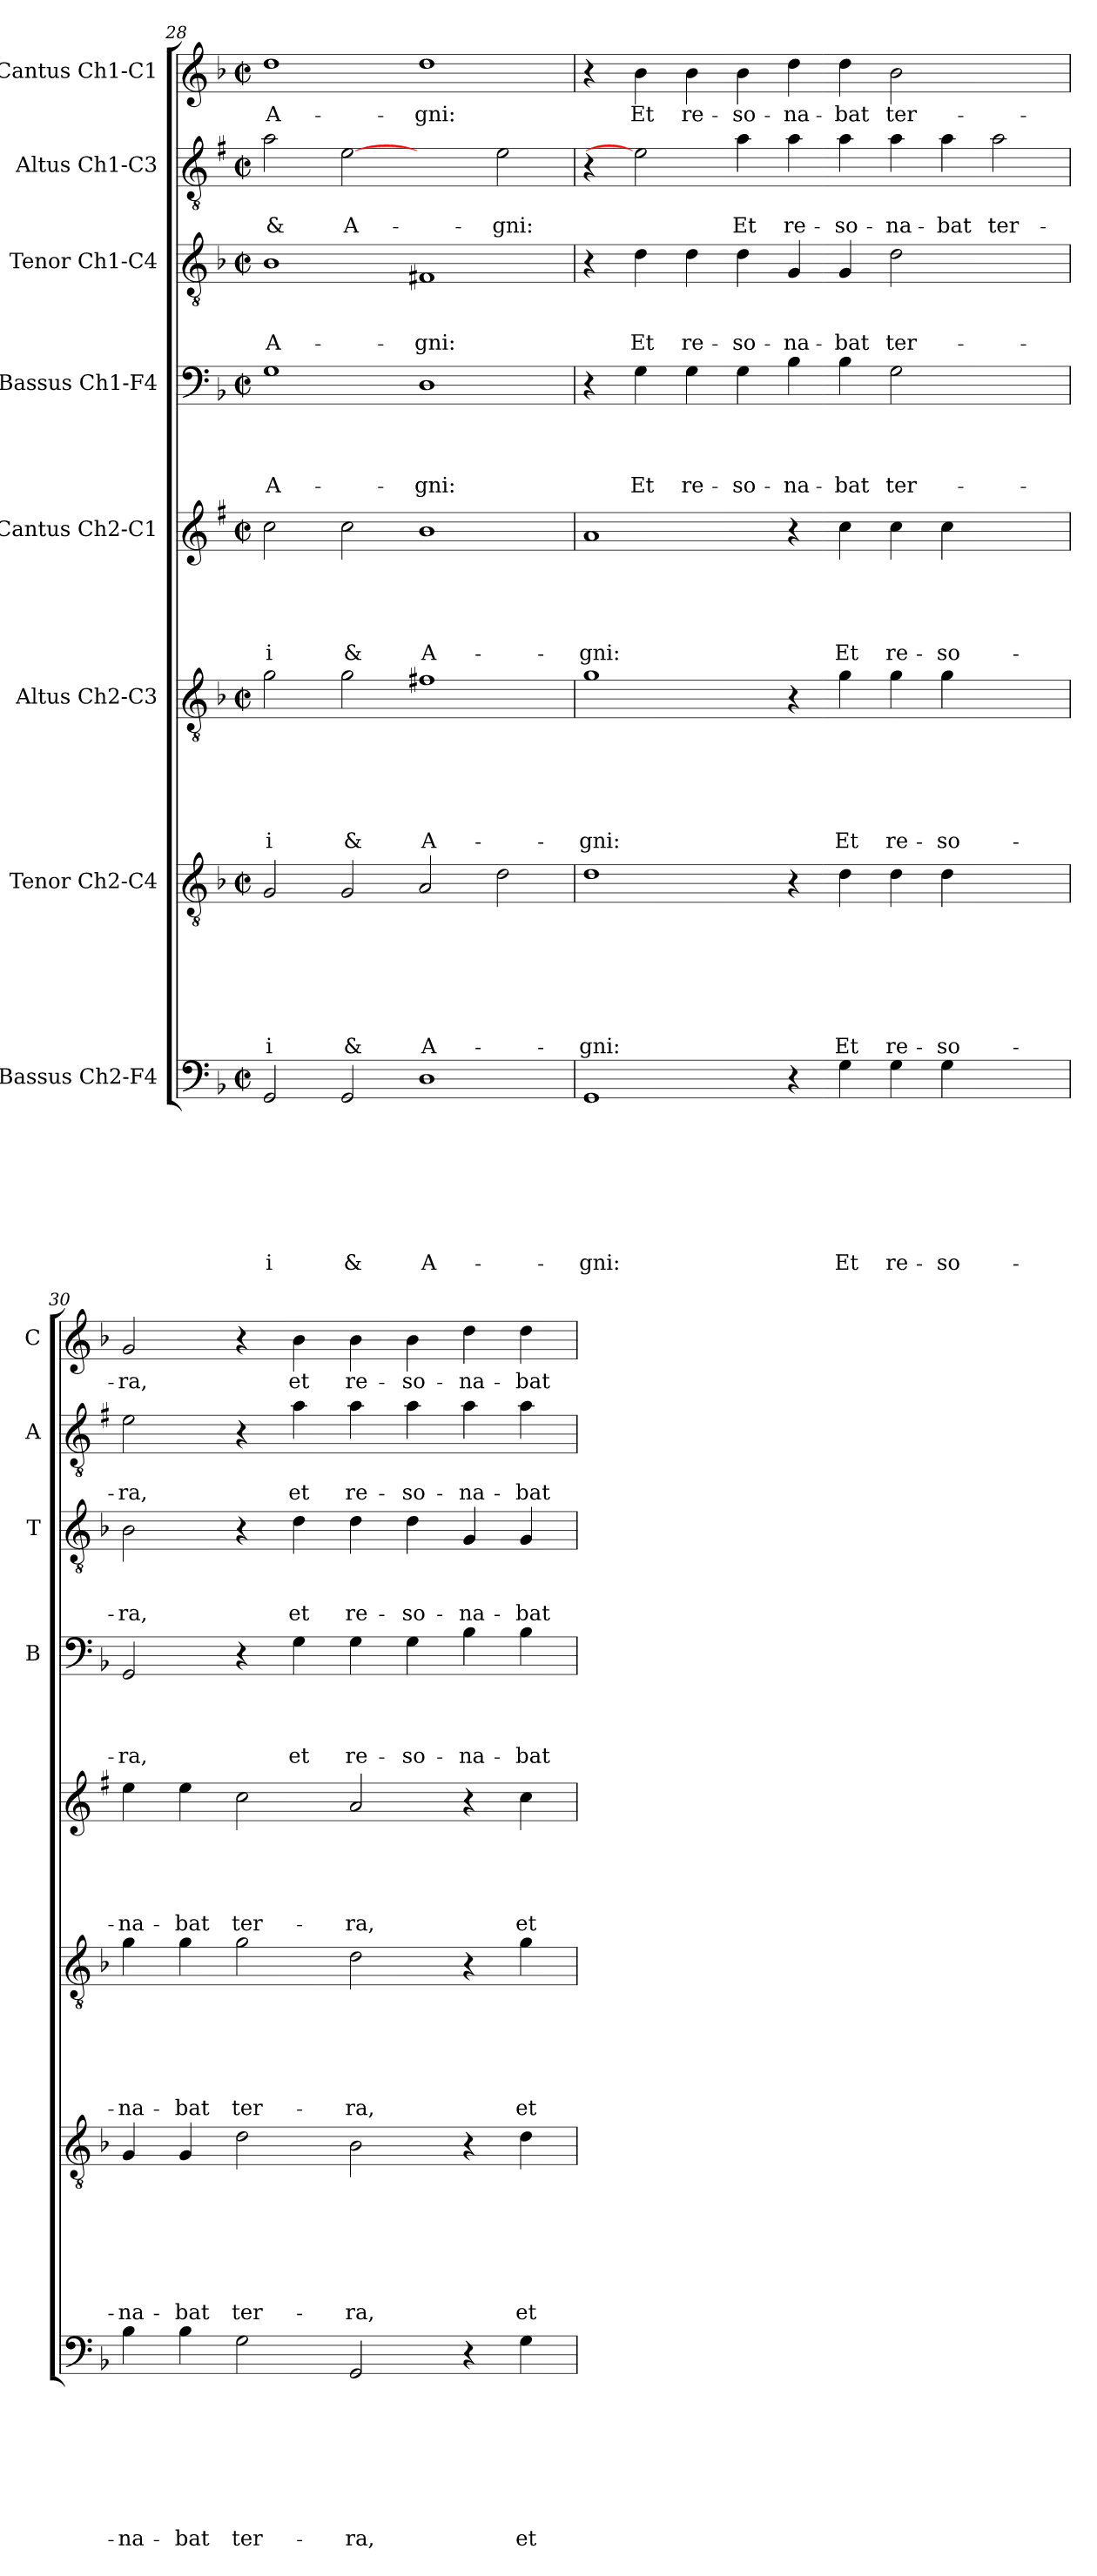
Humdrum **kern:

**kern	**text	**text	**text	**text	**text	**text	**text	**text	**kern	**text	**text	**text	**text	**text	**text	**text	**kern	**text	**text	**text	**text	**text	**text	**kern	**text	**text	**text	**text	**text	**kern	**text	**text	**text	**text	**kern	**text	**text	**text	**kern	**text	**text	**kern	**text
*part8	*part8	*part8	*part8	*part8	*part8	*part8	*part8	*part8	*part7	*part7	*part7	*part7	*part7	*part7	*part7	*part7	*part6	*part6	*part6	*part6	*part6	*part6	*part6	*part5	*part5	*part5	*part5	*part5	*part5	*part4	*part4	*part4	*part4	*part4	*part3	*part3	*part3	*part3	*part2	*part2	*part2	*part1	*part1
*staff8	*staff8	*staff8	*staff8	*staff8	*staff8	*staff8	*staff8	*staff8	*staff7	*staff7	*staff7	*staff7	*staff7	*staff7	*staff7	*staff7	*staff6	*staff6	*staff6	*staff6	*staff6	*staff6	*staff6	*staff5	*staff5	*staff5	*staff5	*staff5	*staff5	*staff4	*staff4	*staff4	*staff4	*staff4	*staff3	*staff3	*staff3	*staff3	*staff2	*staff2	*staff2	*staff1	*staff1
*I"Bassus Ch2-F4	*	*	*	*	*	*	*	*	*I"Tenor Ch2-C4	*	*	*	*	*	*	*	*I"Altus Ch2-C3	*	*	*	*	*	*	*I"Cantus Ch2-C1	*	*	*	*	*	*I"Bassus Ch1-F4	*	*	*	*	*I"Tenor Ch1-C4	*	*	*	*I"Altus Ch1-C3	*	*	*I"Cantus Ch1-C1	*
*	*	*	*	*	*	*	*	*	*	*	*	*	*	*	*	*	*	*	*	*	*	*	*	*	*	*	*	*	*	*I'B	*	*	*	*	*I'T	*	*	*	*I'A	*	*	*I'C	*
*clefF4	*	*	*	*	*	*	*	*	*clefGv2	*	*	*	*	*	*	*	*clefGv2	*	*	*	*	*	*	*clefG2	*	*	*	*	*	*clefF4	*	*	*	*	*clefGv2	*	*	*	*clefGv2	*	*	*clefG2	*
*	*	*	*	*	*	*	*	*	*	*	*	*	*	*	*	*	*	*	*	*	*	*	*	*ITrd1c2	*	*	*	*	*	*	*	*	*	*	*	*	*	*	*ITrd1c2	*	*	*	*
*k[b-]	*	*	*	*	*	*	*	*	*k[b-]	*	*	*	*	*	*	*	*k[b-]	*	*	*	*	*	*	*k[b-]	*	*	*	*	*	*k[b-]	*	*	*	*	*k[b-]	*	*	*	*k[b-]	*	*	*k[b-]	*
*F:	*	*	*	*	*	*	*	*	*F:	*	*	*	*	*	*	*	*F:	*	*	*	*	*	*	*F:	*	*	*	*	*	*F:	*	*	*	*	*F:	*	*	*	*F:	*	*	*F:	*
*M2/2	*	*	*	*	*	*	*	*	*M2/2	*	*	*	*	*	*	*	*M2/2	*	*	*	*	*	*	*M2/2	*	*	*	*	*	*M2/2	*	*	*	*	*M2/2	*	*	*	*M2/2	*	*	*M2/2	*
*met(c|)	*	*	*	*	*	*	*	*	*met(c|)	*	*	*	*	*	*	*	*met(c|)	*	*	*	*	*	*	*met(c|)	*	*	*	*	*	*met(c|)	*	*	*	*	*met(c|)	*	*	*	*met(c|)	*	*	*met(c|)	*
=28	=28	=28	=28	=28	=28	=28	=28	=28	=28	=28	=28	=28	=28	=28	=28	=28	=28	=28	=28	=28	=28	=28	=28	=28	=28	=28	=28	=28	=28	=28	=28	=28	=28	=28	=28	=28	=28	=28	=28	=28	=28	=28	=28
!	!	!	!	!	!	!	!	!LO:LY:b	!	!	!	!	!	!	!	!LO:LY:b	!	!	!	!	!	!	!LO:LY:b	!	!	!	!	!	!LO:LY:b	!	!	!	!	!LO:LY:b	!	!	!	!LO:LY:b	!	!	!LO:LY:b	!	!LO:LY:b
2GG/	.	.	.	.	.	.	.	-i	2G/	.	.	.	.	.	.	-i	2g\	.	.	.	.	.	-i	2b-\	.	.	.	.	-i	1G	.	.	.	A-	1B-	.	.	A-	2g\	.	&	1dd	A-
!	!	!	!	!	!	!	!	!LO:LY:b	!	!	!	!	!	!	!	!LO:LY:b	!	!	!	!	!	!	!LO:LY:b	!	!	!	!	!	!LO:LY:b	!	!	!	!	!	!	!	!	!	!	!	!LO:LY:b	!	!
2GG/	.	.	.	.	.	.	.	&	2G/	.	.	.	.	.	.	&	2g\	.	.	.	.	.	&	2b-\	.	.	.	.	&	.	.	.	.	.	.	.	.	.	[2d	.	A-	.	.
!	!	!	!	!	!	!	!	!LO:LY:b	!	!	!	!	!	!	!	!LO:LY:b	!	!	!	!	!	!	!LO:LY:b	!	!	!	!	!	!LO:LY:b	!	!	!	!	!LO:LY:b	!	!	!	!LO:LY:b	!	!	!	!	!LO:LY:b
1D	.	.	.	.	.	.	.	A-	2A/	.	.	.	.	.	.	A-	1f#X	.	.	.	.	.	A-	1a	.	.	.	.	A-	1D	.	.	.	-gni:	1F#X	.	.	-gni:	2ryy	.	.	1dd	-gni:
!	!	!	!	!	!	!	!	!	!	!	!	!	!	!	!	!	!	!	!	!	!	!	!	!	!	!	!	!	!	!	!	!	!	!	!	!	!	!	!	!	!LO:LY:b	!	!
.	.	.	.	.	.	.	.	.	2d\	.	.	.	.	.	.	.	.	.	.	.	.	.	.	.	.	.	.	.	.	.	.	.	.	.	.	.	.	.	2d\	.	-gni:	.	.
!!LO:LB:g=z
=29	=29	=29	=29	=29	=29	=29	=29	=29	=29	=29	=29	=29	=29	=29	=29	=29	=29	=29	=29	=29	=29	=29	=29	=29	=29	=29	=29	=29	=29	=29	=29	=29	=29	=29	=29	=29	=29	=29	=29	=29	=29	=29	=29
!	!	!	!	!	!	!	!	!LO:LY:b	!	!	!	!	!	!	!	!LO:LY:b	!	!	!	!	!	!	!LO:LY:b	!	!	!	!	!	!LO:LY:b	!	!	!	!	!	!	!	!	!	!	!	!	!	!
1GG	.	.	.	.	.	.	.	-gni:	1d	.	.	.	.	.	.	-gni:	1g	.	.	.	.	.	-gni:	1g	.	.	.	.	-gni:	4r	.	.	.	.	4r	.	.	.	4r	.	.	4r	.
!	!	!	!	!	!	!	!	!	!	!	!	!	!	!	!	!	!	!	!	!	!	!	!	!	!	!	!	!	!	!	!	!	!	!LO:LY:b	!	!	!	!LO:LY:b	!	!	!	!	!LO:LY:b
.	.	.	.	.	.	.	.	.	.	.	.	.	.	.	.	.	.	.	.	.	.	.	.	.	.	.	.	.	.	4G\	.	.	.	Et	4d\	.	.	Et	2d]	.	.	4b-\	Et
!	!	!	!	!	!	!	!	!	!	!	!	!	!	!	!	!	!	!	!	!	!	!	!	!	!	!	!	!	!	!	!	!	!	!LO:LY:b	!	!	!	!LO:LY:b	!	!	!	!	!LO:LY:b
.	.	.	.	.	.	.	.	.	.	.	.	.	.	.	.	.	.	.	.	.	.	.	.	.	.	.	.	.	.	4G\	.	.	.	re-	4d\	.	.	re-	.	.	.	4b-\	re-
!	!	!	!	!	!	!	!	!	!	!	!	!	!	!	!	!	!	!	!	!	!	!	!	!	!	!	!	!	!	!	!	!	!	!LO:LY:b	!	!	!	!LO:LY:b	!	!	!LO:LY:b	!	!LO:LY:b
.	.	.	.	.	.	.	.	.	.	.	.	.	.	.	.	.	.	.	.	.	.	.	.	.	.	.	.	.	.	4G\	.	.	.	-so-	4d\	.	.	-so-	4g\	.	Et	4b-\	-so-
!	!	!	!	!	!	!	!	!	!	!	!	!	!	!	!	!	!	!	!	!	!	!	!	!	!	!	!	!	!	!	!	!	!	!LO:LY:b	!	!	!	!LO:LY:b	!	!	!LO:LY:b	!	!LO:LY:b
4r	.	.	.	.	.	.	.	.	4r	.	.	.	.	.	.	.	4r	.	.	.	.	.	.	4r	.	.	.	.	.	4B-\	.	.	.	-na-	4G/	.	.	-na-	4g\	.	re-	4dd\	-na-
!	!	!	!	!	!	!	!	!LO:LY:b	!	!	!	!	!	!	!	!LO:LY:b	!	!	!	!	!	!	!LO:LY:b	!	!	!	!	!	!LO:LY:b	!	!	!	!	!LO:LY:b	!	!	!	!LO:LY:b	!	!	!LO:LY:b	!	!LO:LY:b
4G\	.	.	.	.	.	.	.	Et	4d\	.	.	.	.	.	.	Et	4g\	.	.	.	.	.	Et	4b-\	.	.	.	.	Et	4B-\	.	.	.	-bat	4G/	.	.	-bat	4g\	.	-so-	4dd\	-bat
!	!	!	!	!	!	!	!	!LO:LY:b	!	!	!	!	!	!	!	!LO:LY:b	!	!	!	!	!	!	!LO:LY:b	!	!	!	!	!	!LO:LY:b	!	!	!	!	!LO:LY:b	!	!	!	!LO:LY:b	!	!	!LO:LY:b	!	!LO:LY:b
4G\	.	.	.	.	.	.	.	re-	4d\	.	.	.	.	.	.	re-	4g\	.	.	.	.	.	re-	4b-\	.	.	.	.	re-	2G\	.	.	.	ter-	2d\	.	.	ter-	4g\	.	-na-	2b-\	ter-
!	!	!	!	!	!	!	!	!LO:LY:b	!	!	!	!	!	!	!	!LO:LY:b	!	!	!	!	!	!	!LO:LY:b	!	!	!	!	!	!LO:LY:b	!	!	!	!	!	!	!	!	!	!	!	!LO:LY:b	!	!
4G\	.	.	.	.	.	.	.	-so-	4d\	.	.	.	.	.	.	-so-	4g\	.	.	.	.	.	-so-	4b-\	.	.	.	.	-so-	.	.	.	.	.	.	.	.	.	4g\	.	-bat	.	.
!	!	!	!	!	!	!	!	!	!	!	!	!	!	!	!	!	!	!	!	!	!	!	!	!	!	!	!	!	!	!	!	!	!	!	!	!	!	!	!	!	!LO:LY:b	!	!
2ryy	.	.	.	.	.	.	.	.	2ryy	.	.	.	.	.	.	.	2ryy	.	.	.	.	.	.	2ryy	.	.	.	.	.	2ryy	.	.	.	.	2ryy	.	.	.	2g\	.	ter-	2ryy	.
=30	=30	=30	=30	=30	=30	=30	=30	=30	=30	=30	=30	=30	=30	=30	=30	=30	=30	=30	=30	=30	=30	=30	=30	=30	=30	=30	=30	=30	=30	=30	=30	=30	=30	=30	=30	=30	=30	=30	=30	=30	=30	=30	=30
!	!	!	!	!	!	!	!	!LO:LY:b	!	!	!	!	!	!	!	!LO:LY:b	!	!	!	!	!	!	!LO:LY:b	!	!	!	!	!	!LO:LY:b	!	!	!	!	!LO:LY:b	!	!	!	!LO:LY:b	!	!	!LO:LY:b	!	!LO:LY:b
4B-\	.	.	.	.	.	.	.	-na-	4G/	.	.	.	.	.	.	-na-	4g\	.	.	.	.	.	-na-	4dd\	.	.	.	.	-na-	2GG/	.	.	.	-ra,	2B-\	.	.	-ra,	2d\	.	-ra,	2g/	-ra,
!	!	!	!	!	!	!	!	!LO:LY:b	!	!	!	!	!	!	!	!LO:LY:b	!	!	!	!	!	!	!LO:LY:b	!	!	!	!	!	!LO:LY:b	!	!	!	!	!	!	!	!	!	!	!	!	!	!
4B-\	.	.	.	.	.	.	.	-bat	4G/	.	.	.	.	.	.	-bat	4g\	.	.	.	.	.	-bat	4dd\	.	.	.	.	-bat	.	.	.	.	.	.	.	.	.	.	.	.	.	.
!	!	!	!	!	!	!	!	!LO:LY:b	!	!	!	!	!	!	!	!LO:LY:b	!	!	!	!	!	!	!LO:LY:b	!	!	!	!	!	!LO:LY:b	!	!	!	!	!	!	!	!	!	!	!	!	!	!
2G\	.	.	.	.	.	.	.	ter-	2d\	.	.	.	.	.	.	ter-	2g\	.	.	.	.	.	ter-	2b-\	.	.	.	.	ter-	4r	.	.	.	.	4r	.	.	.	4r	.	.	4r	.
!	!	!	!	!	!	!	!	!	!	!	!	!	!	!	!	!	!	!	!	!	!	!	!	!	!	!	!	!	!	!	!	!	!	!LO:LY:b	!	!	!	!LO:LY:b	!	!	!LO:LY:b	!	!LO:LY:b
.	.	.	.	.	.	.	.	.	.	.	.	.	.	.	.	.	.	.	.	.	.	.	.	.	.	.	.	.	.	4G\	.	.	.	et	4d\	.	.	et	4g\	.	et	4b-\	et
!	!	!	!	!	!	!	!	!LO:LY:b	!	!	!	!	!	!	!	!LO:LY:b	!	!	!	!	!	!	!LO:LY:b	!	!	!	!	!	!LO:LY:b	!	!	!	!	!LO:LY:b	!	!	!	!LO:LY:b	!	!	!LO:LY:b	!	!LO:LY:b
2GG/	.	.	.	.	.	.	.	-ra,	2B-\	.	.	.	.	.	.	-ra,	2d\	.	.	.	.	.	-ra,	2g/	.	.	.	.	-ra,	4G\	.	.	.	re-	4d\	.	.	re-	4g\	.	re-	4b-\	re-
!	!	!	!	!	!	!	!	!	!	!	!	!	!	!	!	!	!	!	!	!	!	!	!	!	!	!	!	!	!	!	!	!	!	!LO:LY:b	!	!	!	!LO:LY:b	!	!	!LO:LY:b	!	!LO:LY:b
.	.	.	.	.	.	.	.	.	.	.	.	.	.	.	.	.	.	.	.	.	.	.	.	.	.	.	.	.	.	4G\	.	.	.	-so-	4d\	.	.	-so-	4g\	.	-so-	4b-\	-so-
!	!	!	!	!	!	!	!	!	!	!	!	!	!	!	!	!	!	!	!	!	!	!	!	!	!	!	!	!	!	!	!	!	!	!LO:LY:b	!	!	!	!LO:LY:b	!	!	!LO:LY:b	!	!LO:LY:b
4r	.	.	.	.	.	.	.	.	4r	.	.	.	.	.	.	.	4r	.	.	.	.	.	.	4r	.	.	.	.	.	4B-\	.	.	.	-na-	4G/	.	.	-na-	4g\	.	-na-	4dd\	-na-
!	!	!	!	!	!	!	!	!LO:LY:b	!	!	!	!	!	!	!	!LO:LY:b	!	!	!	!	!	!	!LO:LY:b	!	!	!	!	!	!LO:LY:b	!	!	!	!	!LO:LY:b	!	!	!	!LO:LY:b	!	!	!LO:LY:b	!	!LO:LY:b
4G\	.	.	.	.	.	.	.	et	4d\	.	.	.	.	.	.	et	4g\	.	.	.	.	.	et	4b-\	.	.	.	.	et	4B-\	.	.	.	-bat	4G/	.	.	-bat	4g\	.	-bat	4dd\	-bat
=	=	=	=	=	=	=	=	=	=	=	=	=	=	=	=	=	=	=	=	=	=	=	=	=	=	=	=	=	=	=	=	=	=	=	=	=	=	=	=	=	=	=	=
*-	*-	*-	*-	*-	*-	*-	*-	*-	*-	*-	*-	*-	*-	*-	*-	*-	*-	*-	*-	*-	*-	*-	*-	*-	*-	*-	*-	*-	*-	*-	*-	*-	*-	*-	*-	*-	*-	*-	*-	*-	*-	*-	*-
